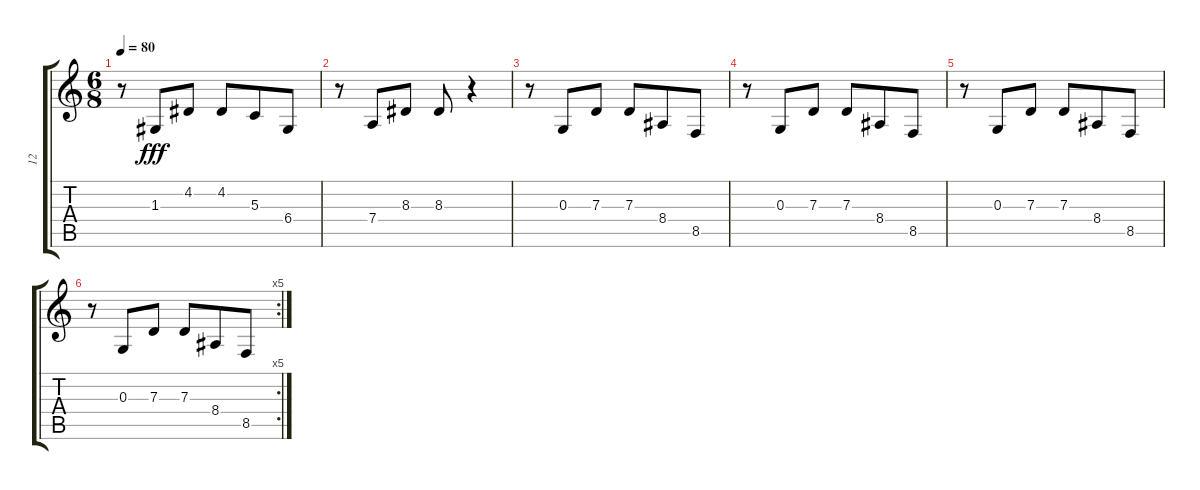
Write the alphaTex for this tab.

\track ("12" "12") {instrument pizzicatostrings}
\staff {score tabs}
\tuning (E4 B3 G3 D3 A2 E2) {hide}
\ts (6 8)
\tempo 80
\clef g2
\ks c
r.8{dy fff} 1.3.8 4.2.8 4.2.8 5.3.8 6.4.8 |
r.8 7.4.8 8.3.8 8.3.8 r.4 |
r.8 0.3.8 7.3.8 7.3.8 8.4.8 8.5.8 |
r.8 0.3.8 7.3.8 7.3.8 8.4.8 8.5.8 |
r.8 0.3.8 7.3.8 7.3.8 8.4.8 8.5.8 |
\rc 5
r.8 0.3.8 7.3.8 7.3.8 8.4.8 8.5.8
